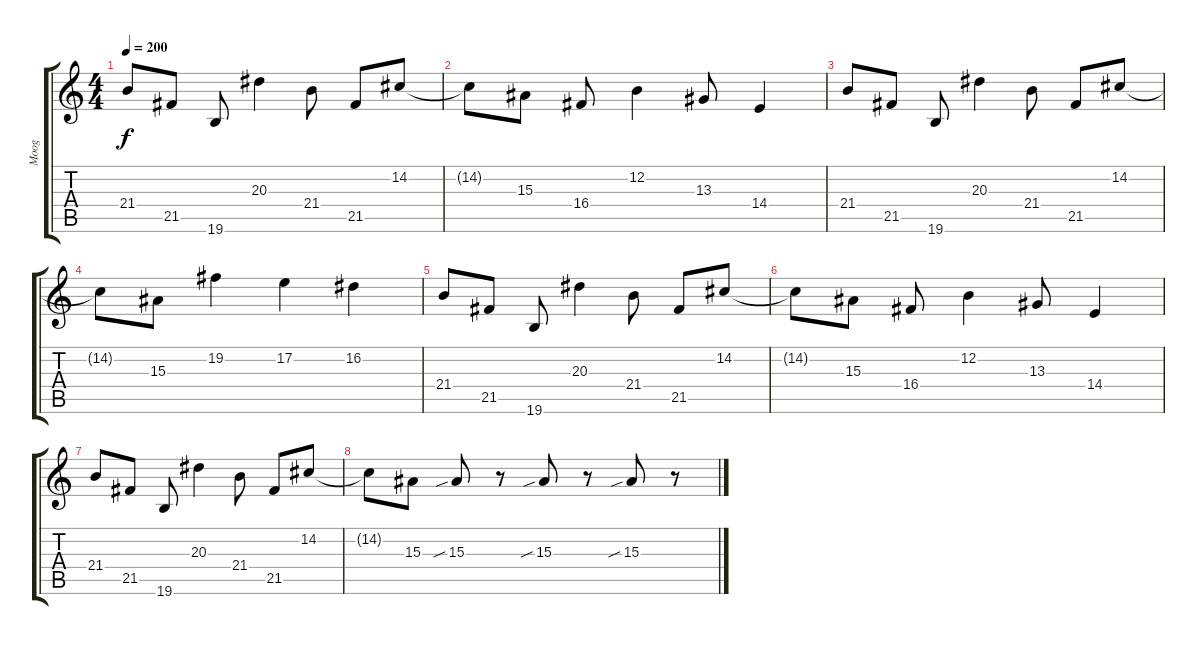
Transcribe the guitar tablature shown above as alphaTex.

\track ("Moog" "Moog") {instrument lead1square}
\staff {score tabs}
\tuning (E4 B3 G3 D3 A2 E2) {hide}
\ts (4 4)
\tempo 200
\clef g2
\ks c
21.4.8{dy f instrument lead1square} 21.5.8 19.6.8 20.3.4 21.4.8 21.5.8 14.2.8 |
14.2{t}.8 15.3.8 16.4.8 12.2.4 13.3.8 14.4.4 |
21.4.8 21.5.8 19.6.8 20.3.4 21.4.8 21.5.8 14.2.8 |
14.2{t}.8 15.3.8 19.2.4 17.2.4 16.2.4 |
21.4.8 21.5.8 19.6.8 20.3.4 21.4.8 21.5.8 14.2.8 |
14.2{t}.8 15.3.8 16.4.8 12.2.4 13.3.8 14.4.4 |
21.4.8 21.5.8 19.6.8 20.3.4 21.4.8 21.5.8 14.2.8 |
14.2{t}.8 15.3.8 15.3{sib}.8 r.8 15.3{sib}.8 r.8 15.3{sib}.8 r.8
